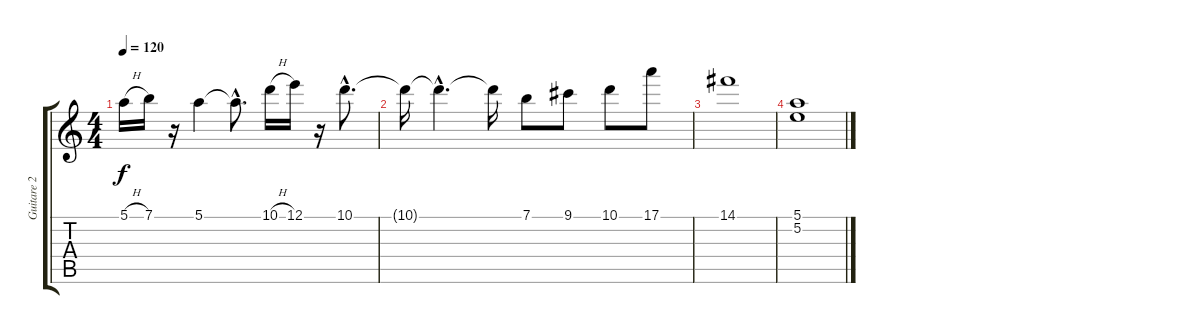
\track ("Guitare 2 " "Guitare 2 ") {instrument electricguitarclean}
\staff {score tabs}
\tuning (E4 B3 G3 D3 A2 E2) {hide}
\ts (4 4)
\tempo 120
\clef g2
\ks c
5.1{h}.16{dy f} 7.1.16 r.16 5.1.4 5.1{hac t}.8{d} 10.1{h}.16 12.1.16 r.16 10.1{hac}.8{d} |
10.1{t}.16 10.1{hac t}.4{d} 10.1{t}.16 7.1.8 9.1.8 10.1.8 17.1.8 |
14.1.1 |
(5.1 5.2).1
